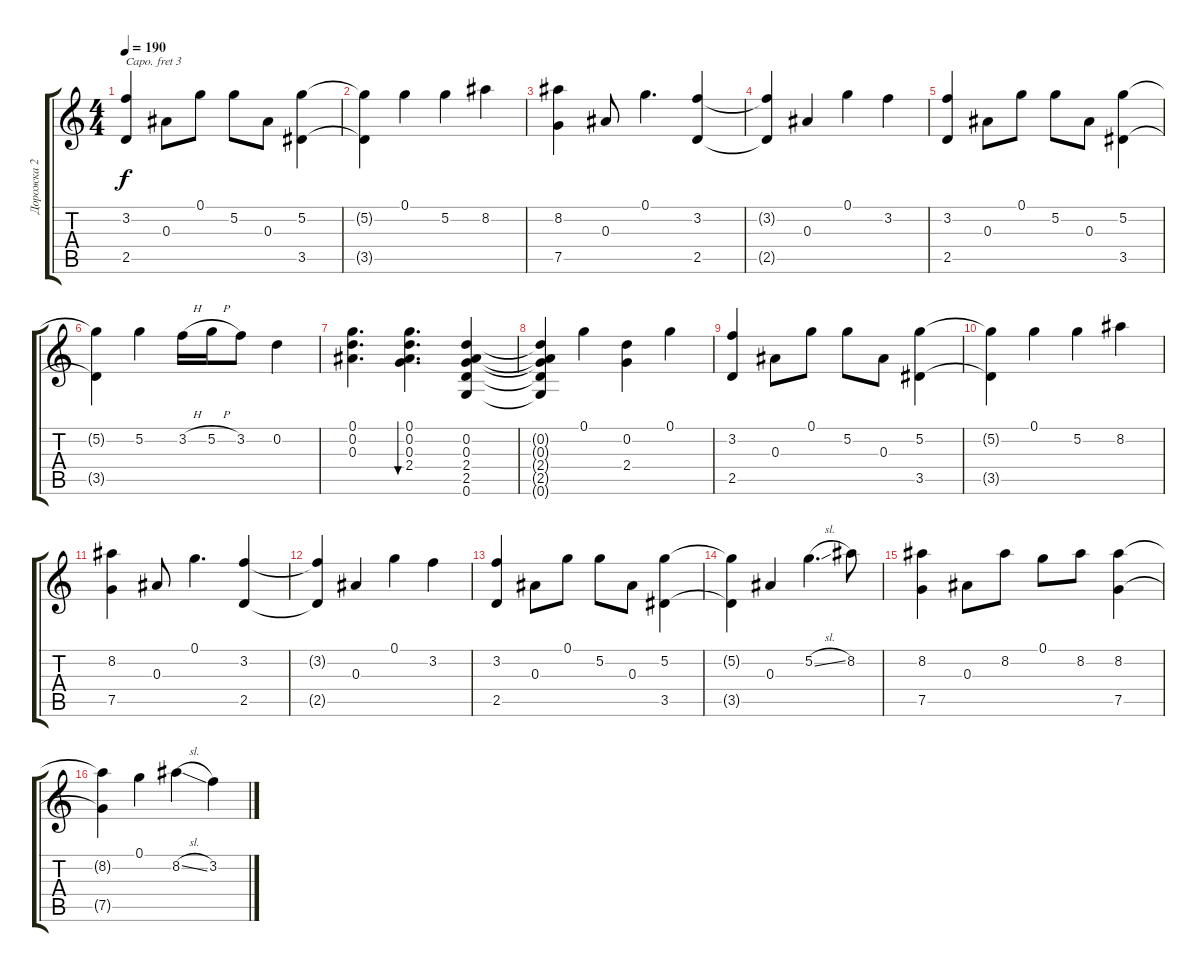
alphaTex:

\track ("Дорожка 2" "Дорожка 2") {instrument acousticguitarsteel}
\staff {score tabs}
\capo 3
\tuning (E4 B3 G3 D3 A2 E2) {hide}
\ts (4 4)
\tempo 190
\clef g2
\ks c
(3.2 2.5).4{dy f} 0.3.8 0.1.8 5.2.8 0.3.8 (5.2 3.5).4 |
(5.2{t} 3.5{t}).4 0.1.4 5.2.4 8.2.4 |
(8.2 7.5).4 0.3.8 0.1.4{d} (3.2 2.5).4 |
(3.2{t} 2.5{t}).4 0.3.4 0.1.4 3.2.4 |
(3.2 2.5).4 0.3.8 0.1.8 5.2.8 0.3.8 (5.2 3.5).4 |
(5.2{t} 3.5{t}).4 5.2.4 3.2{h}.16 5.2{h}.16 3.2.8 0.2.4 |
(0.1 0.2 0.3).4{d} (0.1 0.2 0.3 2.4).4{d bu 480} (0.2 0.3 2.4 2.5 0.6).4 |
(0.2{t} 0.3{t} 2.4{t} 2.5{t} 0.6{t}).4 0.1.4 (0.2 2.4).4 0.1.4 |
(3.2 2.5).4 0.3.8 0.1.8 5.2.8 0.3.8 (5.2 3.5).4 |
(5.2{t} 3.5{t}).4 0.1.4 5.2.4 8.2.4 |
(8.2 7.5).4 0.3.8 0.1.4{d} (3.2 2.5).4 |
(3.2{t} 2.5{t}).4 0.3.4 0.1.4 3.2.4 |
(3.2 2.5).4 0.3.8 0.1.8 5.2.8 0.3.8 (5.2 3.5).4 |
(5.2{t} 3.5{t}).4 0.3.4 5.2{sl}.4{d} 8.2.8 |
(8.2 7.5).4 0.3.8 8.2.8 0.1.8 8.2.8 (8.2 7.5).4 |
(8.2{t} 7.5{t}).4 0.1.4 8.2{sl}.4 3.2.4
